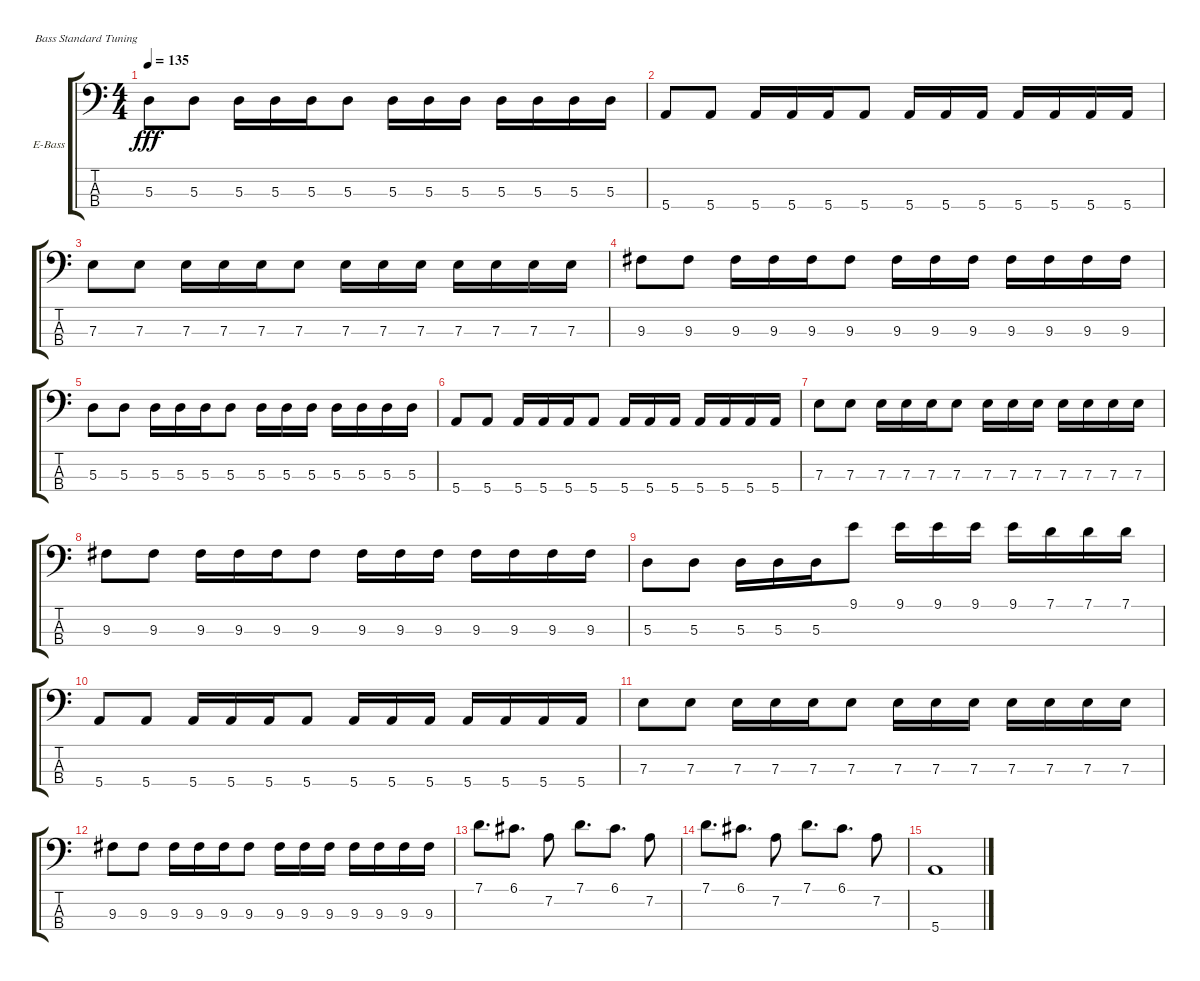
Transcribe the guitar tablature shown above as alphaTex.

\defaultSystemsLayout 4
\bracketExtendMode groupsimilarinstruments
\firstSystemTrackNameOrientation horizontal
\otherSystemsTrackNameOrientation horizontal
\track ("Electric Bass" "E-Bass") {instrument electricbassfinger}
\staff {score tabs}
\tuning (G2 D2 A1 E1)
\ts (4 4)
\tempo 135
\clef f4
\ks c
5.3.8{dy fff} 5.3.8 5.3.16 5.3.16 5.3.16 5.3.8 5.3.16 5.3.16 5.3.16 5.3.16 5.3.16 5.3.16 5.3.16 |
5.4.8 5.4.8 5.4.16 5.4.16 5.4.16 5.4.8 5.4.16 5.4.16 5.4.16 5.4.16 5.4.16 5.4.16 5.4.16 |
7.3.8 7.3.8 7.3.16 7.3.16 7.3.16 7.3.8 7.3.16 7.3.16 7.3.16 7.3.16 7.3.16 7.3.16 7.3.16 |
9.3.8 9.3.8 9.3.16 9.3.16 9.3.16 9.3.8 9.3.16 9.3.16 9.3.16 9.3.16 9.3.16 9.3.16 9.3.16 |
5.3.8 5.3.8 5.3.16 5.3.16 5.3.16 5.3.8 5.3.16 5.3.16 5.3.16 5.3.16 5.3.16 5.3.16 5.3.16 |
5.4.8 5.4.8 5.4.16 5.4.16 5.4.16 5.4.8 5.4.16 5.4.16 5.4.16 5.4.16 5.4.16 5.4.16 5.4.16 |
7.3.8 7.3.8 7.3.16 7.3.16 7.3.16 7.3.8 7.3.16 7.3.16 7.3.16 7.3.16 7.3.16 7.3.16 7.3.16 |
9.3.8 9.3.8 9.3.16 9.3.16 9.3.16 9.3.8 9.3.16 9.3.16 9.3.16 9.3.16 9.3.16 9.3.16 9.3.16 |
5.3.8 5.3.8 5.3.16 5.3.16 5.3.16 9.1.8 9.1.16 9.1.16 9.1.16 9.1.16 7.1.16 7.1.16 7.1.16 |
5.4.8 5.4.8 5.4.16 5.4.16 5.4.16 5.4.8 5.4.16 5.4.16 5.4.16 5.4.16 5.4.16 5.4.16 5.4.16 |
7.3.8 7.3.8 7.3.16 7.3.16 7.3.16 7.3.8 7.3.16 7.3.16 7.3.16 7.3.16 7.3.16 7.3.16 7.3.16 |
9.3.8 9.3.8 9.3.16 9.3.16 9.3.16 9.3.8 9.3.16 9.3.16 9.3.16 9.3.16 9.3.16 9.3.16 9.3.16 |
7.1.8{d} 6.1.8{d} 7.2.8 7.1.8{d} 6.1.8{d} 7.2.8 |
7.1.8{d} 6.1.8{d} 7.2.8 7.1.8{d} 6.1.8{d} 7.2.8 |
5.4.1
